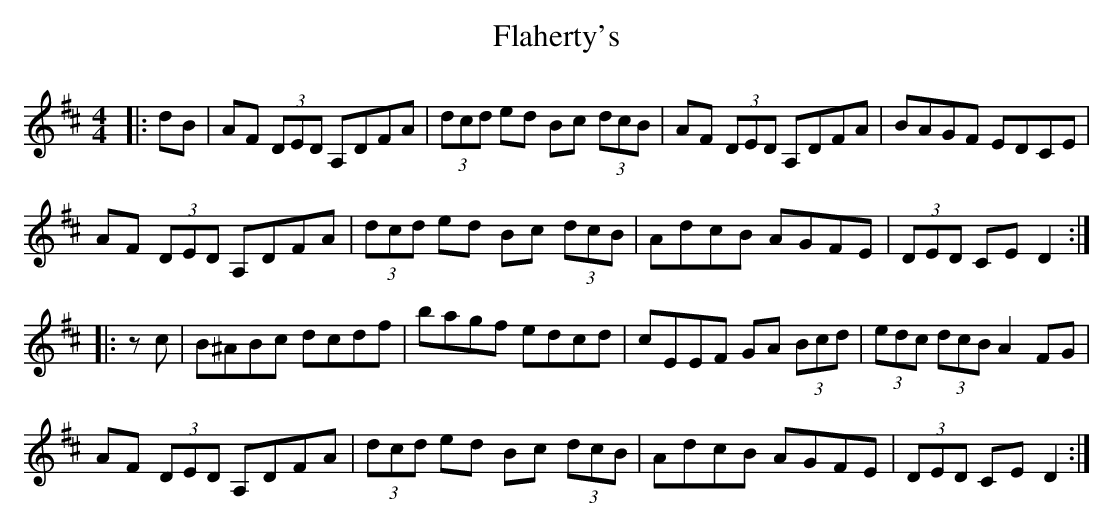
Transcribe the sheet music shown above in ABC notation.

X:1
T: Flaherty's
M: 4/4
L: 1/8
K: Dmaj
|:dB|AF (3DED A,DFA|(3dcd ed Bc (3dcB|AF (3DED A,DFA|BAGF EDCE|
AF (3DED A,DFA|(3dcd ed Bc (3dcB|AdcB AGFE|(3DED CE D2:|
|:zc|B^ABc dcdf|bagf edcd|cEEF GA (3Bcd|(3edc (3dcB A2FG|
AF (3DED A,DFA|(3dcd ed Bc (3dcB|AdcB AGFE|(3DED CE D2:|
